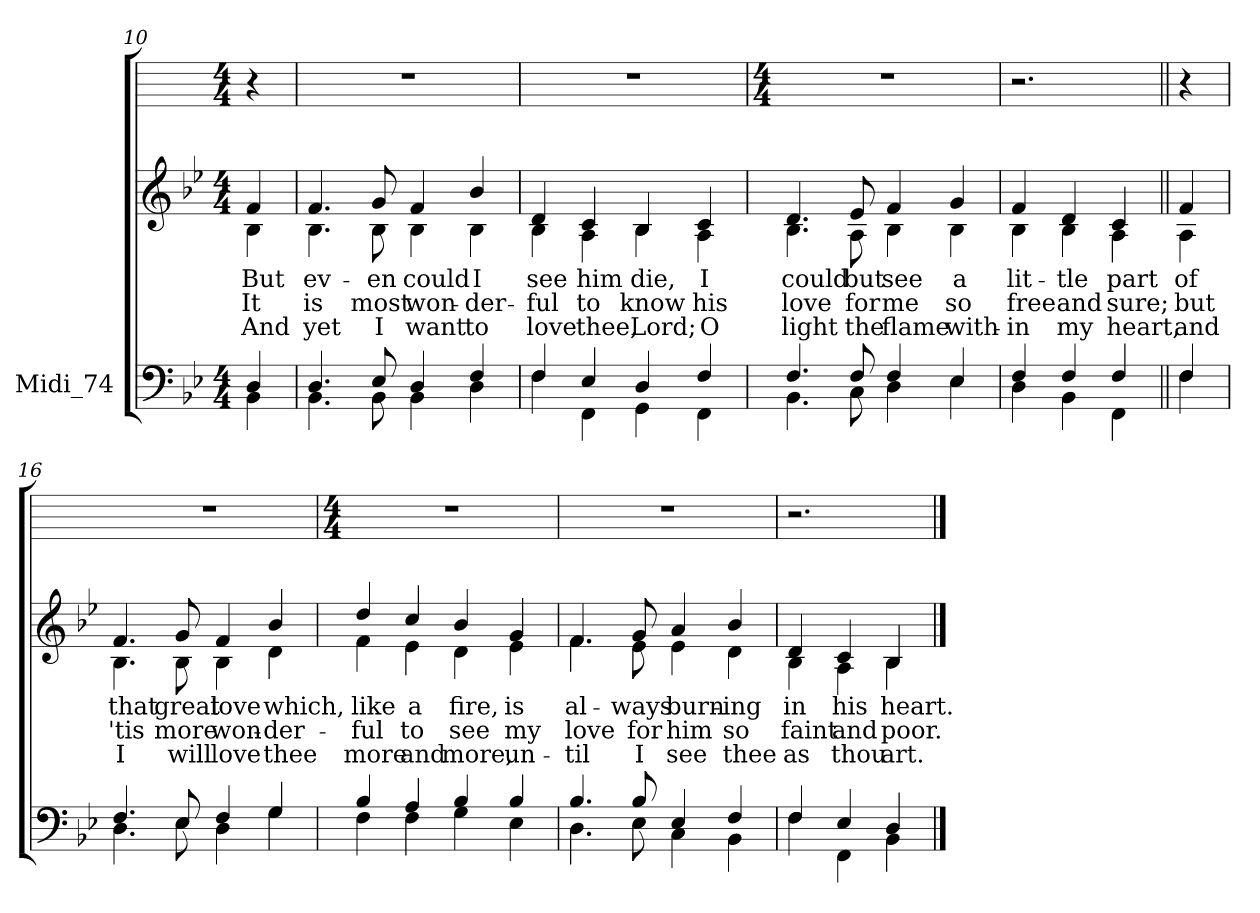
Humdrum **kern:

**kern	**kern	**text	**text	**text	**kern
*part3	*part2	*part2	*part2	*part2	*part1
*staff3	*staff2	*staff2	*staff2	*staff2	*staff1
*I"Midi_74	*	*	*	*	*
!!LO:LB:g=z
*clefF4	*clefG2	*	*	*	*
*k[b-e-]	*k[b-e-]	*	*	*	*
*B-:	*B-:	*	*	*	*
*M4/4	*M4/4	*	*	*	*M4/4
=10	=10	=10	=10	=10	=10
*^	*	*	*	*	*
!	!	!LO:TX:a:t=AMNS 70 continued	!	!	!	!
!	!	!	!LO:LY:b	!LO:LY:b	!LO:LY:b	!
*	*	*^	*	*	*	*
4D/	4BB-\	4f/	4B-\	But	It	And	4r
=11	=11	=11	=11	=11	=11	=11	=11
!	!	!	!	!LO:LY:b	!LO:LY:b	!LO:LY:b	!
4.D/	4.BB-\	4.f/	4.B-\	ev-	-is	yet	1r
!	!	!	!	!LO:LY:b	!LO:LY:b	!LO:LY:b	!
8E-/	8BB-\	8g/	8B-\	en	most	I	.
!	!	!	!	!LO:LY:b	!LO:LY:b	!LO:LY:b	!
4D/	4BB-\	4f/	4B-\	could	won-	-want	.
!	!	!	!	!LO:LY:b	!LO:LY:b	!LO:LY:b	!
4F/	4D\	4b-/	4B-\	I	der-	-to	.
=12	=12	=12	=12	=12	=12	=12	=12
!	!	!	!	!LO:LY:b	!LO:LY:b	!LO:LY:b	!
4F/	4F\	4d/	4B-\	see	ful	love	1r
!	!	!	!	!LO:LY:b	!LO:LY:b	!LO:LY:b	!
4E-/	4FF\	4c/	4A\	him	to	thee,	.
!	!	!	!	!LO:LY:b	!LO:LY:b	!LO:LY:b	!
4D/	4GG\	4B-/	4B-\	die,	know	Lord;	.
!	!	!	!	!LO:LY:b	!LO:LY:b	!LO:LY:b	!
4F/	4FF\	4c/	4A\	I	his	O	.
!!LO:LB:g=z
=13	=13	=13	=13	=13	=13	=13	=13
*	*	*	*	*	*	*	*M4/4
!	!	!	!	!LO:LY:b	!LO:LY:b	!LO:LY:b	!
4.F/	4.BB-\	4.d/	4.B-\	could	love	light	1r
!	!	!	!	!LO:LY:b	!LO:LY:b	!LO:LY:b	!
8F/	8C\	8e-/	8A\	but	for	the	.
!	!	!	!	!LO:LY:b	!LO:LY:b	!LO:LY:b	!
4F/	4D\	4f/	4B-\	see	me	flame	.
!	!	!	!	!LO:LY:b	!LO:LY:b	!LO:LY:b	!
4E-/	4E-\	4g/	4B-\	a	so	with-	.
=14	=14	=14	=14	=14	=14	=14	=14
!	!	!	!	!LO:LY:b	!LO:LY:b	!LO:LY:b	!
4F/	4D\	4f/	4B-\	-lit-	-free	in	2.r
!	!	!	!	!LO:LY:b	!LO:LY:b	!LO:LY:b	!
4F/	4BB-\	4d/	4B-\	tle	and	my	.
!	!	!	!	!LO:LY:b	!LO:LY:b	!LO:LY:b	!
4F/	4FF\	4c/	4A\	part	sure;	heart,	.
=15||	=15||	=15||	=15||	=15||	=15||	=15||	=15||
!	!	!	!	!LO:LY:b	!LO:LY:b	!LO:LY:b	!
4F/	4F\	4f/	4A\	of	but	and	4r
=16	=16	=16	=16	=16	=16	=16	=16
!	!	!	!	!LO:LY:b	!LO:LY:b	!LO:LY:b	!
4.F/	4.D\	4.f/	4.B-\	that	'tis	I	1r
!	!	!	!	!LO:LY:b	!LO:LY:b	!LO:LY:b	!
8E-/	8E-\	8g/	8B-\	great	more	will	.
!	!	!	!	!LO:LY:b	!LO:LY:b	!LO:LY:b	!
4F/	4D\	4f/	4B-\	love	won-	-love	.
!	!	!	!	!LO:LY:b	!LO:LY:b	!LO:LY:b	!
4G/	4G\	4b-/	4d\	which,	der-	-thee	.
!!LO:LB:g=z
=17	=17	=17	=17	=17	=17	=17	=17
*	*	*	*	*	*	*	*M4/4
!	!	!	!	!LO:LY:b	!LO:LY:b	!LO:LY:b	!
4B-/	4F\	4dd/	4f\	like	ful	more	1r
!	!	!	!	!LO:LY:b	!LO:LY:b	!LO:LY:b	!
4A/	4F\	4cc/	4e-\	a	to	and	.
!	!	!	!	!LO:LY:b	!LO:LY:b	!LO:LY:b	!
4B-/	4G\	4b-/	4d\	fire,	see	more,	.
!	!	!	!	!LO:LY:b	!LO:LY:b	!LO:LY:b	!
4B-/	4E-\	4g/	4e-\	is	my	un-	.
=18	=18	=18	=18	=18	=18	=18	=18
!	!	!	!	!LO:LY:b	!LO:LY:b	!LO:LY:b	!
4.B-/	4.D\	4.f/	4.f\	-al-	-love	til	1r
!	!	!	!	!LO:LY:b	!LO:LY:b	!LO:LY:b	!
8B-/	8E-\	8g/	8e-\	ways	for	I	.
!	!	!	!	!LO:LY:b	!LO:LY:b	!LO:LY:b	!
4E-/	4C\	4a/	4e-\	burn-	-him	see	.
!	!	!	!	!LO:LY:b	!LO:LY:b	!LO:LY:b	!
4F/	4BB-\	4b-/	4d\	ing	so	thee	.
=19	=19	=19	=19	=19	=19	=19	=19
!	!	!	!	!LO:LY:b	!LO:LY:b	!LO:LY:b	!
4F/	4F\	4d/	4B-\	in	faint	as	2.r
!	!	!	!	!LO:LY:b	!LO:LY:b	!LO:LY:b	!
4E-/	4FF\	4c/	4A\	his	and	thou	.
!	!	!	!	!LO:LY:b	!LO:LY:b	!LO:LY:b	!
4D/	4BB-\	4B-/	4B-\	heart.	poor.	art.	.
*v	*v	*	*	*	*	*	*
*	*v	*v	*	*	*	*
==	==	==	==	==	==
*-	*-	*-	*-	*-	*-
